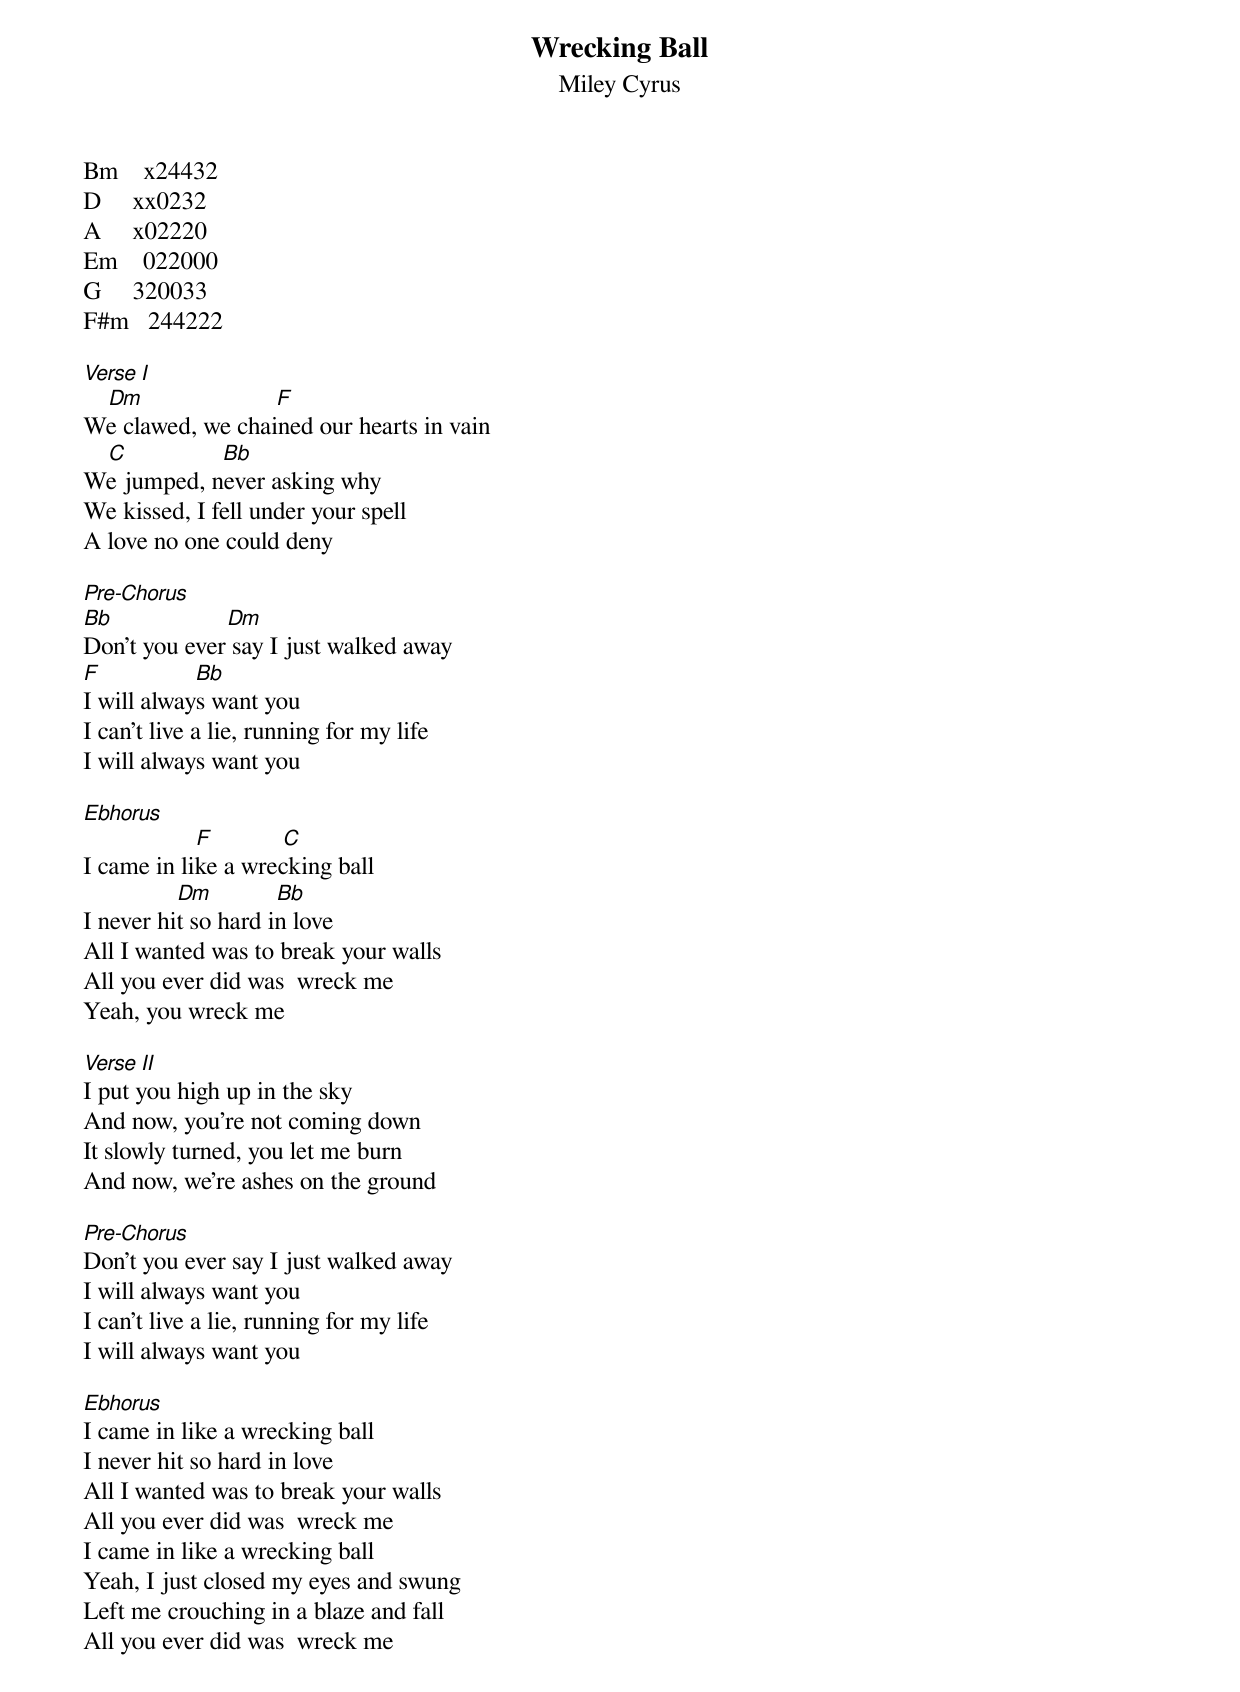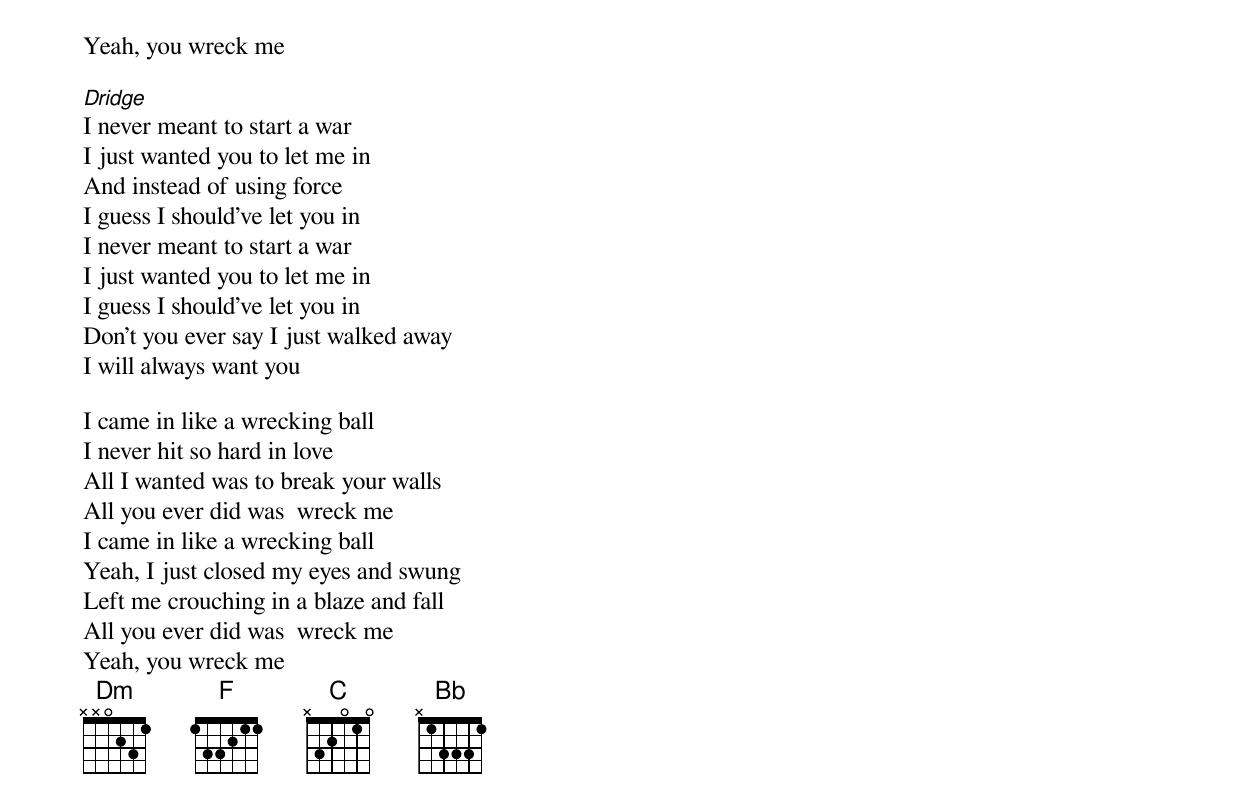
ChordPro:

{t: Wrecking Ball}
{st: Miley Cyrus}

Bm    x24432
D     xx0232
A     x02220
Em    022000
G     320033
F#m   244222

[Verse I]
    [Dm]                     [F]
We clawed, we chained our hearts in vain
    [C]               [Bb]
We jumped, never asking why
We kissed, I fell under your spell
A love no one could deny

[Pre-Chorus]
[Bb]                  [Dm]
Don’t you ever say I just walked away
[F]               [Bb]
I will always want you
I can’t live a lie, running for my life
I will always want you

[Ebhorus]
                  [F]           [C]
I came in like a wrecking ball
               [Dm]          [Bb]
I never hit so hard in love
All I wanted was to break your walls
All you ever did was  wreck me
Yeah, you wreck me

[Verse II]
I put you high up in the sky
And now, you’re not coming down
It slowly turned, you let me burn
And now, we’re ashes on the ground

[Pre-Chorus]
Don’t you ever say I just walked away
I will always want you
I can’t live a lie, running for my life
I will always want you

[Ebhorus]
I came in like a wrecking ball
I never hit so hard in love
All I wanted was to break your walls
All you ever did was  wreck me
I came in like a wrecking ball
Yeah, I just closed my eyes and swung
Left me crouching in a blaze and fall
All you ever did was  wreck me
Yeah, you wreck me

[Dridge]
I never meant to start a war
I just wanted you to let me in
And instead of using force
I guess I should’ve let you in
I never meant to start a war
I just wanted you to let me in
I guess I should’ve let you in
Don’t you ever say I just walked away
I will always want you

I came in like a wrecking ball
I never hit so hard in love
All I wanted was to break your walls
All you ever did was  wreck me
I came in like a wrecking ball
Yeah, I just closed my eyes and swung
Left me crouching in a blaze and fall
All you ever did was  wreck me
Yeah, you wreck me
